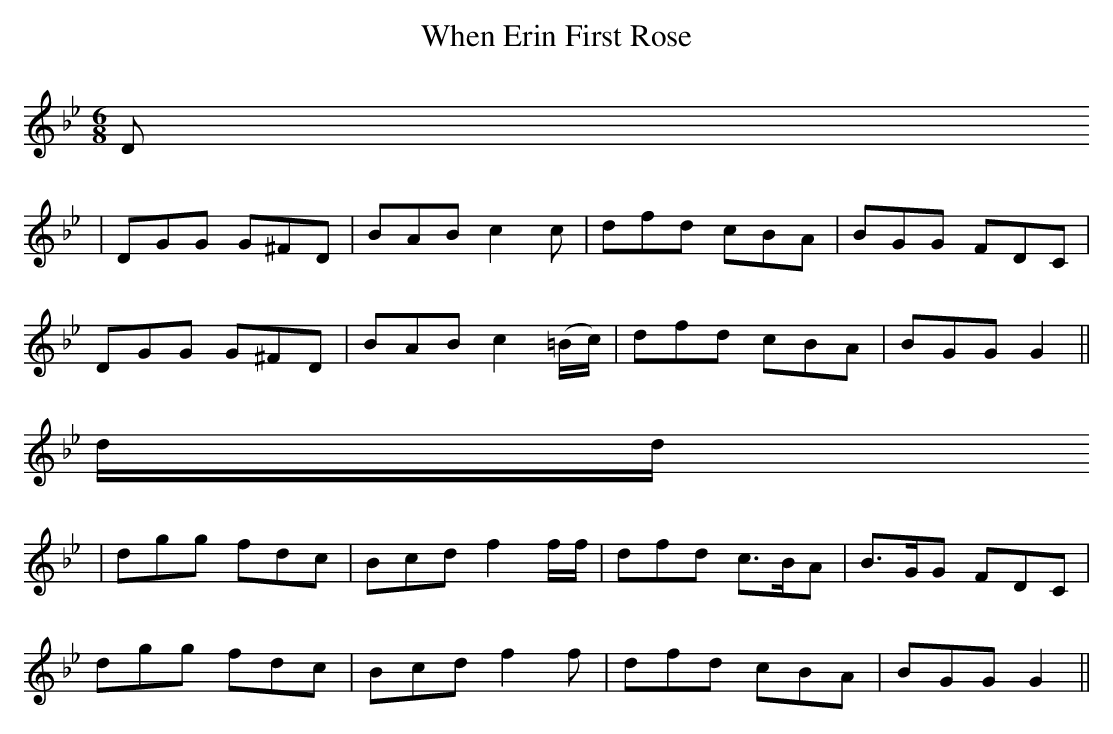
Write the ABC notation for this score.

X:1
T: When Erin First Rose
M: 6/8
L: 1/8
K: Gm
D
| DGG G^FD | BAB  c2 c | dfd cBA | BGG FDC |
DGG G^FD | BAB c2 (=B/2c/2) | dfd cBA | BGG G2 ||
d/2d/2
| dgg fdc | Bcd f2 f/2f/2 | dfd c>BA | B>GG FDC |
dgg fdc | Bcd f2 f | dfd cBA | BGG G2 ||
